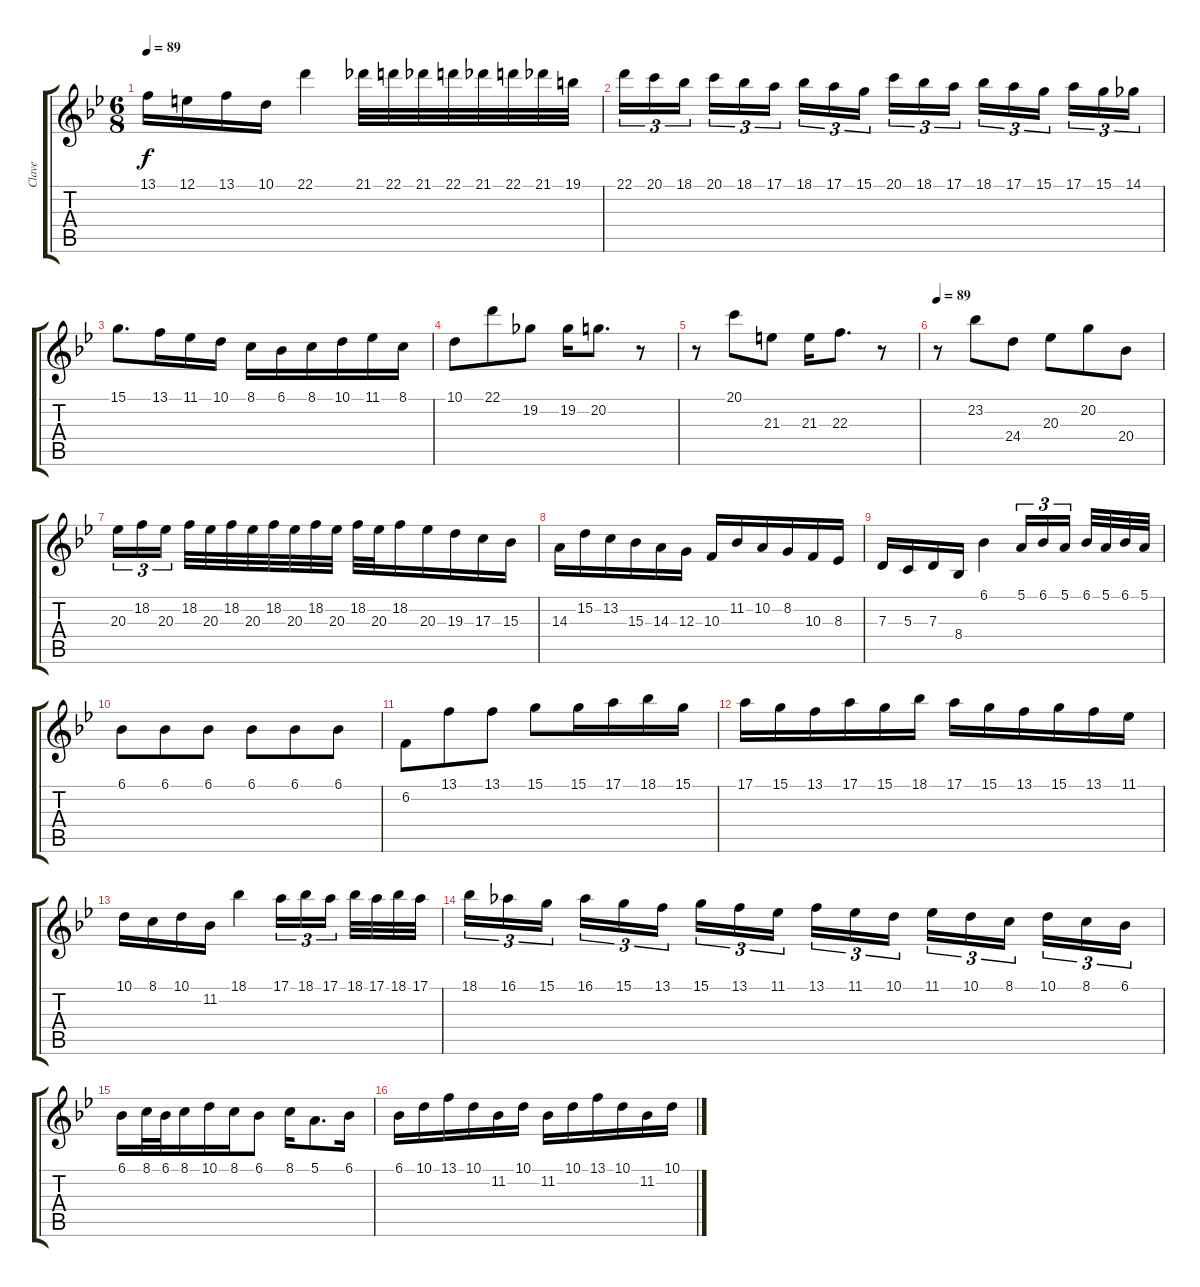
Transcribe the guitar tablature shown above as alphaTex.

\track ("Clave" "Clave") {instrument harpsichord}
\staff {score tabs}
\tuning (E4 B3 G3 D3 A2 E2) {hide}
\ts (6 8)
\tempo 89
\clef g2
\ks gminor
13.1.16{dy f} 12.1.16 13.1.16 10.1.16 22.1.4 21.1.32 22.1.32 21.1.32 22.1.32 21.1.32 22.1.32 21.1.32 19.1.32 |
22.1.16{tu (3 2)} 20.1.16{tu (3 2)} 18.1.16{tu (3 2) beam splitsecondary} 20.1.16{tu (3 2)} 18.1.16{tu (3 2)} 17.1.16{tu (3 2) beam splitsecondary} 18.1.16{tu (3 2)} 17.1.16{tu (3 2)} 15.1.16{tu (3 2)} 20.1.16{tu (3 2)} 18.1.16{tu (3 2)} 17.1.16{tu (3 2) beam splitsecondary} 18.1.16{tu (3 2)} 17.1.16{tu (3 2)} 15.1.16{tu (3 2) beam splitsecondary} 17.1.16{tu (3 2)} 15.1.16{tu (3 2)} 14.1.16{tu (3 2)} |
15.1.8{d} 13.1.16 11.1.16 10.1.16 8.1.16 6.1.16 8.1.16 10.1.16 11.1.16 8.1.16 |
10.1.8 22.1.8 19.2.8 19.2.16 20.2.8{d} r.8 |
r.8 20.1.8 21.3.8 21.3.16 22.3.8{d} r.8 |
\tempo 89
r.8 23.2.8 24.4.8 20.3.8 20.2.8 20.4.8 |
20.3.16{tu (3 2)} 18.2.16{tu (3 2)} 20.3.16{tu (3 2) beam splitsecondary} 18.2.32 20.3.32 18.2.32 20.3.32 18.2.32 20.3.32 18.2.32 20.3.32 18.2.32 20.3.32 18.2.16 20.3.16 19.3.16 17.3.16 15.3.16 |
14.3.16 15.2.16 13.2.16 15.3.16 14.3.16 12.3.16 10.3.16 11.2.16 10.2.16 8.2.16 10.3.16 8.3.16 |
7.3.16 5.3.16 7.3.16 8.4.16 6.1.4 5.1.16{tu (3 2)} 6.1.16{tu (3 2)} 5.1.16{tu (3 2) beam splitsecondary} 6.1.32 5.1.32 6.1.32 5.1.32 |
6.1.8 6.1.8 6.1.8 6.1.8 6.1.8 6.1.8 |
6.2.8 13.1.8 13.1.8 15.1.8 15.1.16 17.1.16 18.1.16 15.1.16 |
17.1.16 15.1.16 13.1.16 17.1.16 15.1.16 18.1.16 17.1.16 15.1.16 13.1.16 15.1.16 13.1.16 11.1.16 |
10.1.16 8.1.16 10.1.16 11.2.16 18.1.4 17.1.16{tu (3 2)} 18.1.16{tu (3 2)} 17.1.16{tu (3 2) beam splitsecondary} 18.1.32 17.1.32 18.1.32 17.1.32 |
18.1.16{tu (3 2)} 16.1.16{tu (3 2)} 15.1.16{tu (3 2) beam splitsecondary} 16.1.16{tu (3 2)} 15.1.16{tu (3 2)} 13.1.16{tu (3 2) beam splitsecondary} 15.1.16{tu (3 2)} 13.1.16{tu (3 2)} 11.1.16{tu (3 2)} 13.1.16{tu (3 2)} 11.1.16{tu (3 2)} 10.1.16{tu (3 2) beam splitsecondary} 11.1.16{tu (3 2)} 10.1.16{tu (3 2)} 8.1.16{tu (3 2) beam splitsecondary} 10.1.16{tu (3 2)} 8.1.16{tu (3 2)} 6.1.16{tu (3 2)} |
6.1.16 8.1.32 6.1.32 8.1.16 10.1.16 8.1.16 6.1.8 8.1.16 5.1.8{d} 6.1.16 |
6.1.16 10.1.16 13.1.16 10.1.16 11.2.16 10.1.16 11.2.16 10.1.16 13.1.16 10.1.16 11.2.16 10.1.16
